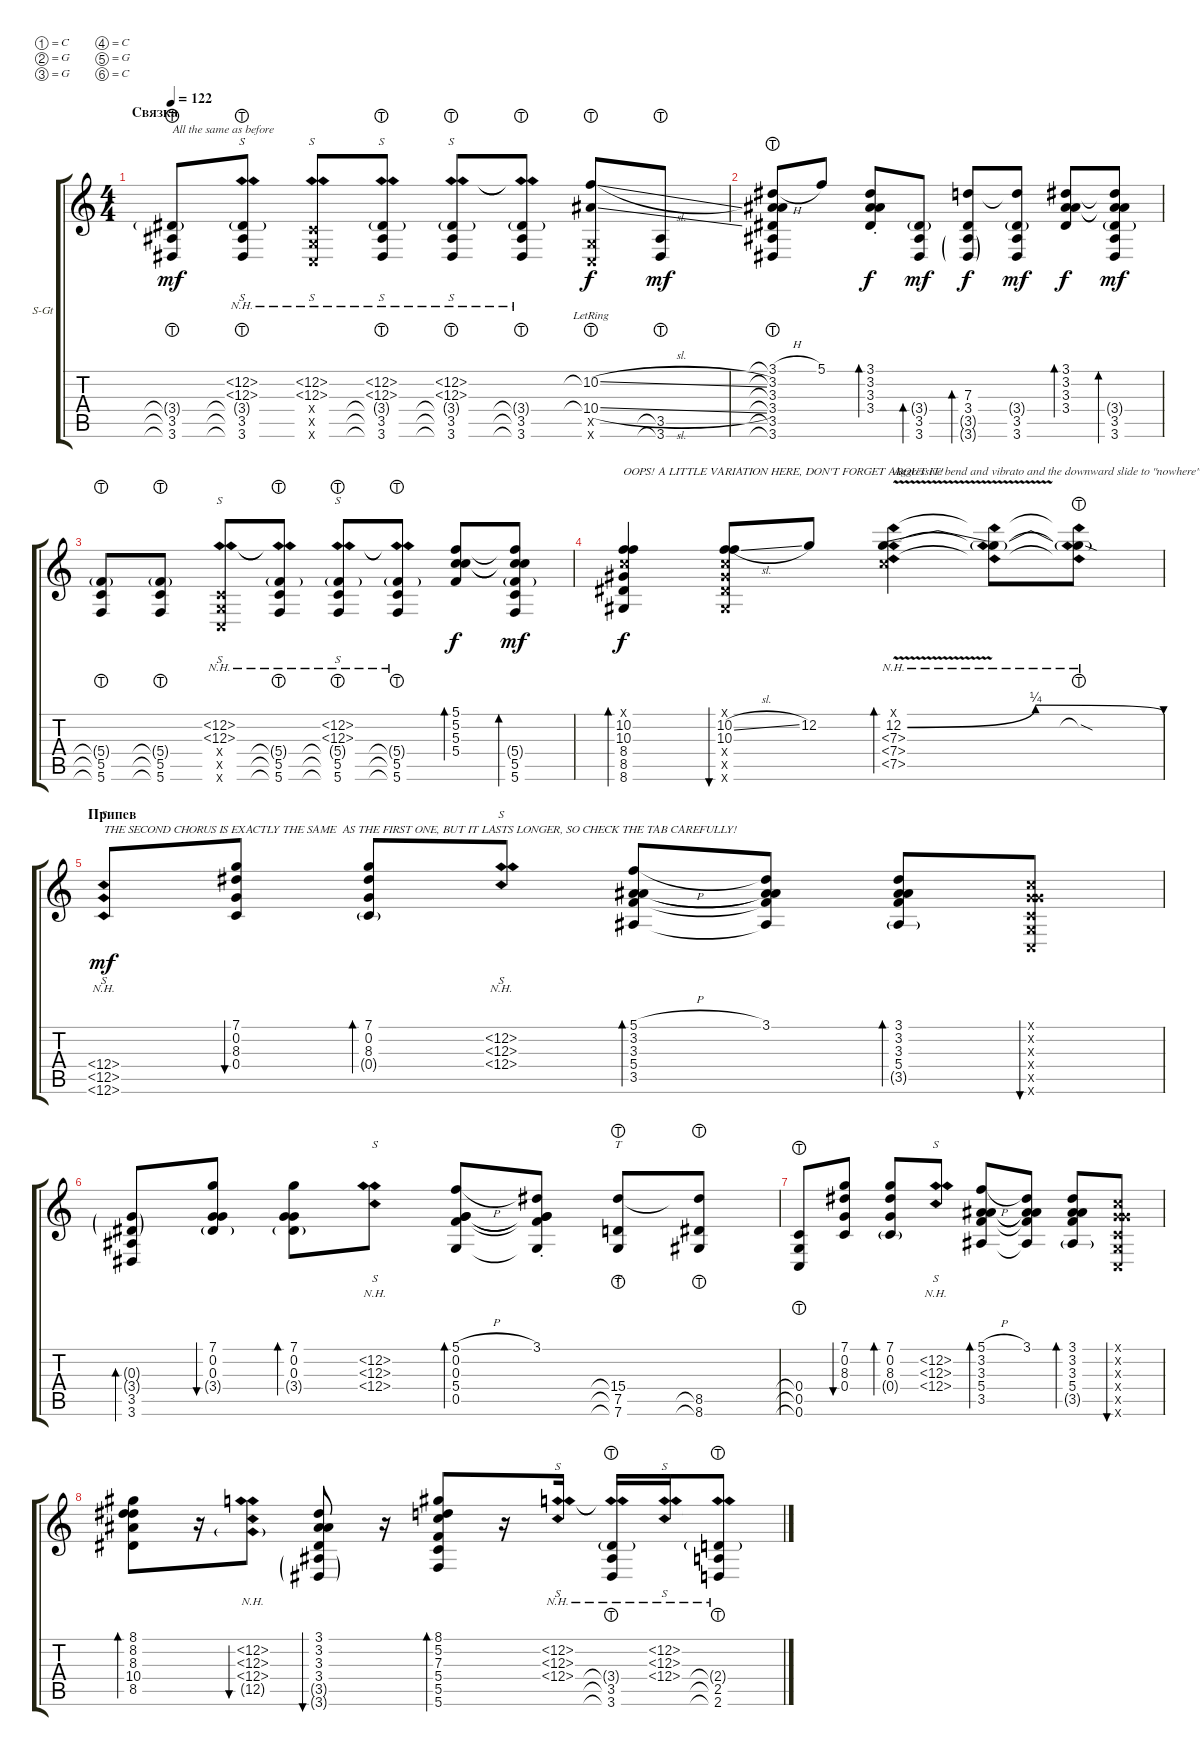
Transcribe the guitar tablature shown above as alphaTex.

\defaultSystemsLayout 4
\bracketExtendMode groupsimilarinstruments
\firstSystemTrackNameOrientation horizontal
\otherSystemsTrackNameOrientation horizontal
\track ("Steel Guitar" "S-Gt") {instrument acousticguitarsteel}
\staff {score tabs}
\tuning (C4 G3 G3 C3 G2 C2)
\ts (4 4)
\section ("" "Связка")
\tempo 122
\clef g2
\ks c
(3.6{lht} 3.5{lht} 3.4{lht g}).8{txt "All the same as before" dy mf} (3.5{lht} 3.6{lht} 3.4{lht g} 12.2{nh} 12.3{nh}).8{s} (0.4{x} 0.5{x} 0.6{x} 12.2{nh} 12.3{nh}).8{s} (3.6{lht} 3.5{lht} 3.4{lht g} 12.2{nh} 12.3{nh}).8{s} (3.6{lht} 3.5{lht} 3.4{lht g} 12.2{nh} 12.3{nh}).8{s} (3.4{lht g} 3.5{lht} 3.6{lht} 12.2{nh t} 12.3{nh t}).8 (10.4{sl lht lr} 0.5{x} 0.6{x} 10.2{sl lht lr}).8{dy f} (3.5{lht} 3.6{lht}).8{dy mf} |
(3.6{lht} 3.5{lht} 3.4{lht} 3.3{lht} 3.2{lht} 3.1{h lht}).8 5.1.8 (3.1{st} 3.2{st} 3.3{st} 3.4{st}).8{bd 30 dy f} (3.6 3.5 3.4{g}).8{bd 30 dy mf} (7.3 3.5{g} 3.6{g} 3.4).8{bd 30 dy f} (3.6 3.5 3.4{g} 7.3{t}).8{dy mf} (3.4 3.1 3.2 3.3).8{bd 30 dy f} (3.6 3.5 3.4{g} 3.1{t} 3.2{t} 3.3{t}).8{bd 30 dy mf} |
(5.6{lht} 5.5{lht} 5.4{lht g}).8 (5.5{lht} 5.6{lht} 5.4{lht g}).8 (0.4{x} 0.5{x} 0.6{x} 12.2{nh} 12.3{nh}).8{s} (5.6{lht} 5.5{lht} 5.4{lht g} 12.2{nh t} 12.3{nh t}).8 (5.6{lht} 5.5{lht} 5.4{lht g} 12.2{nh} 12.3{nh}).8{s} (5.4{lht g} 5.5{lht} 5.6{lht} 12.2{nh t} 12.3{nh t}).8 (5.4 5.1 5.2 5.3).8{bd 30 dy f} (5.6 5.5 5.4{g} 5.1{t} 5.2{t} 5.3{t}).8{bd 30 dy mf} |
(8.6 8.5 8.4 10.2 10.3 0.1{x}).4{bd 30 txt "OOPS! A LITTLE VARIATION HERE, DON'T FORGET ABOUT IT!" dy f} (10.2{sl} 8.4{x} 8.5{x} 8.6{x} 0.1{x} 10.3).8{bu 30} 12.2.8 (7.5{nh} 7.4{nh} 7.3{nh} 12.2{be (bendrelease 0 0 8.4 1 20.4 1 30 0) v} 0.1{x}).4{bd 30 txt "Aggressive bend and vibrato and the downward slide to \"nowhere\""} (12.2{t} 7.3{nh t} 7.4{nh t} 7.5{nh t}).8 (12.2{sod lht t} 7.3{nh t} 7.4{nh t} 7.5{nh t}).8 |
\section ("" "Припев")
(12.6{nh} 12.5{nh} 12.4{nh}).8{s txt "THE SECOND CHORUS IS EXACTLY THE SAME  AS THE FIRST ONE, BUT IT LASTS LONGER, SO CHECK THE TAB CAREFULLY! " dy mf} (7.1 8.3 0.2 0.4).8{bu 30} (7.1 8.3 0.2 0.4{g}).8{bd 30} (12.2{nh} 12.3{nh} 12.4{nh}).8{s} (3.5 5.4 3.3 3.2 5.1{h}).8{bd 30} (3.1 3.2{t} 3.3{t} 5.4{t} 3.5{t}).8 (3.5{g} 5.4 3.3 3.2 3.1).8{bd 30} (0.1{x} 0.2{x} 0.3{x} 0.4{x} 0.5{x} 0.6{x}).8{bu 30} |
(3.6 3.5 3.4{g} 0.3{g}).8{bd 30} (7.1 0.2 0.3 3.4{g}).8{bu 30} (7.1 0.2 0.3 3.4{g}).8{bd 30} (12.2{nh} 12.3{nh} 12.4{nh}).8{s} (5.1{h} 5.4 0.5 0.3 0.2).8{bd 30} (3.1{st} 0.2{t} 0.3{t} 5.4{t} 0.5{t}).8 (15.4{lht} 7.6{lht} 7.5{lht}).8{tt} (8.6{lht} 8.5{lht} 15.4{t}).8 |
(0.6{lht} 0.5{lht} 0.4{lht}).8 (7.1 8.3 0.2 0.4).8{bu 30} (7.1 8.3 0.2 0.4{g}).8{bd 30} (12.2{nh} 12.3{nh} 12.4{nh}).8{s} (3.5 5.4 3.3 3.2 5.1{h}).8{bd 30} (3.1 3.2{t} 3.3{t} 5.4{t} 3.5{t}).8 (3.5{g} 5.4 3.3 3.2 3.1).8{bd 30} (0.1{x} 0.2{x} 0.3{x} 0.4{x} 0.5{x} 0.6{x}).8{bu 30} |
(8.5 10.4 8.2 8.3 8.1).8{bd 30} r.16 (12.2{nh} 12.4{nh} 12.3{nh} 12.5{nh g}).8{bu 30} (3.5{g} 3.6{g} 3.3 3.2 3.1 3.4).8{bu 30} r.16 (5.6 5.5 5.4 7.3 5.2 8.1).8{bd 30} r.16 (12.2{nh} 12.4{nh} 12.3{nh}).16{s} (3.6{lht} 3.5{lht} 3.4{lht g} 12.2{nh t} 12.3{nh t}).16 (12.2{nh} 12.3{nh} 12.4{nh}).16{s} (2.4{lht g} 2.5{lht} 2.6{lht} 12.2{nh t} 12.3{nh t}).8
